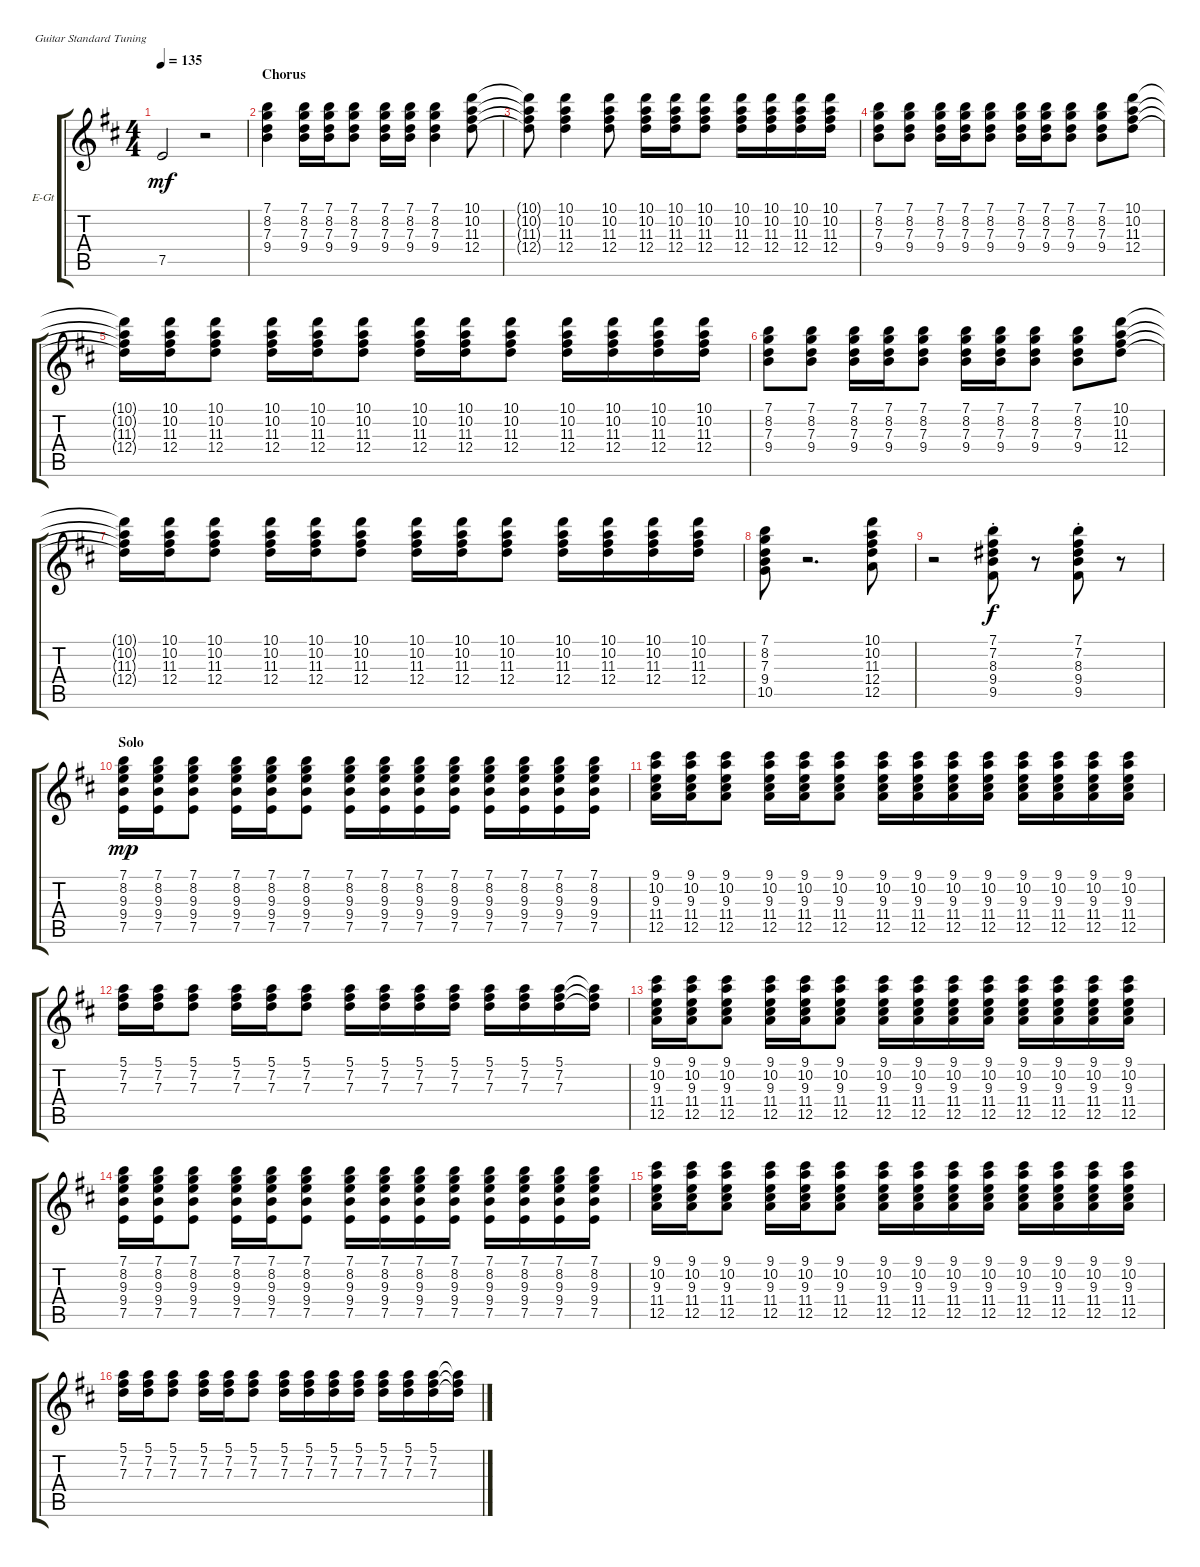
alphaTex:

\defaultSystemsLayout 4
\bracketExtendMode groupsimilarinstruments
\firstSystemTrackNameOrientation horizontal
\otherSystemsTrackNameOrientation horizontal
\track ("Guitar 2" "E-Gt") {instrument electricguitarclean}
\staff {score tabs}
\tuning (E4 B3 G3 D3 A2 E2)
\ts (4 4)
\tempo 135
\clef g2
\ks bminor
7.5{t}.2{dy mf} r.2 |
\section ("" "Chorus")
(9.4 7.3 8.2 7.1).4 (9.4 7.3 8.2 7.1).16 (9.4 7.3 8.2 7.1).16 (9.4 7.3 8.2 7.1).8 (9.4 7.3 8.2 7.1).16 (9.4 7.3 8.2 7.1).16 (9.4 7.3 8.2 7.1).4 (10.1 10.2 11.3 12.4).8 |
(10.1{t} 10.2{t} 11.3{t} 12.4{t}).8 (10.1 10.2 11.3 12.4).4 (10.1 10.2 11.3 12.4).8 (10.1 10.2 11.3 12.4).16 (10.1 10.2 11.3 12.4).16 (10.1 10.2 11.3 12.4).8 (10.1 10.2 11.3 12.4).16 (10.1 10.2 11.3 12.4).16 (10.1 10.2 11.3 12.4).16 (10.1 10.2 11.3 12.4).16 |
(9.4 7.3 8.2 7.1).8 (9.4 7.3 8.2 7.1).8 (9.4 7.3 8.2 7.1).16 (9.4 7.3 8.2 7.1).16 (9.4 7.3 8.2 7.1).8 (9.4 7.3 8.2 7.1).16 (9.4 7.3 8.2 7.1).16 (9.4 7.3 8.2 7.1).8 (9.4 7.3 8.2 7.1).8 (10.1 10.2 11.3 12.4).8 |
(10.1{t} 10.2{t} 11.3{t} 12.4{t}).16 (10.1 10.2 11.3 12.4).16 (10.1 10.2 11.3 12.4).8 (10.1 10.2 11.3 12.4).16 (10.1 10.2 11.3 12.4).16 (10.1 10.2 11.3 12.4).8 (10.1 10.2 11.3 12.4).16 (10.1 10.2 11.3 12.4).16 (10.1 10.2 11.3 12.4).8 (10.1 10.2 11.3 12.4).16 (10.1 10.2 11.3 12.4).16 (10.1 10.2 11.3 12.4).16 (10.1 10.2 11.3 12.4).16 |
(9.4 7.3 8.2 7.1).8 (9.4 7.3 8.2 7.1).8 (9.4 7.3 8.2 7.1).16 (9.4 7.3 8.2 7.1).16 (9.4 7.3 8.2 7.1).8 (9.4 7.3 8.2 7.1).16 (9.4 7.3 8.2 7.1).16 (9.4 7.3 8.2 7.1).8 (9.4 7.3 8.2 7.1).8 (10.1 10.2 11.3 12.4).8 |
(10.1{t} 10.2{t} 11.3{t} 12.4{t}).16 (10.1 10.2 11.3 12.4).16 (10.1 10.2 11.3 12.4).8 (10.1 10.2 11.3 12.4).16 (10.1 10.2 11.3 12.4).16 (10.1 10.2 11.3 12.4).8 (10.1 10.2 11.3 12.4).16 (10.1 10.2 11.3 12.4).16 (10.1 10.2 11.3 12.4).8 (10.1 10.2 11.3 12.4).16 (10.1 10.2 11.3 12.4).16 (10.1 10.2 11.3 12.4).16 (10.1 10.2 11.3 12.4).16 |
(10.5 9.4 7.3 8.2 7.1).8 r.2{d} (10.1 10.2 11.3 12.4 12.5).8 |
r.2 (7.1 7.2 8.3 9.4{st} 9.5).8{dy f} r.8 (9.4 8.3 7.2 7.1{st} 9.5).8 r.8 |
\section ("" "Solo")
(7.1 8.2 9.3 9.4 7.5).16{dy mp} (7.1 8.2 9.3 9.4 7.5).16 (7.1 8.2 9.3 9.4 7.5).8 (7.1 8.2 9.3 9.4 7.5).16 (7.1 8.2 9.3 9.4 7.5).16 (7.1 8.2 9.3 9.4 7.5).8 (7.1 8.2 9.3 9.4 7.5).16 (7.1 8.2 9.3 9.4 7.5).16 (7.1 8.2 9.3 9.4 7.5).16 (7.1 8.2 9.3 9.4 7.5).16 (7.1 8.2 9.3 9.4 7.5).16 (7.1 8.2 9.3 9.4 7.5).16 (7.1 8.2 9.3 9.4 7.5).16 (7.1 8.2 9.3 9.4 7.5).16 |
(9.1 10.2 9.3 11.4 12.5).16 (9.1 10.2 9.3 11.4 12.5).16 (9.1 10.2 9.3 11.4 12.5).8 (9.1 10.2 9.3 11.4 12.5).16 (9.1 10.2 9.3 11.4 12.5).16 (9.1 10.2 9.3 11.4 12.5).8 (9.1 10.2 9.3 11.4 12.5).16 (9.1 10.2 9.3 11.4 12.5).16 (9.1 10.2 9.3 11.4 12.5).16 (9.1 10.2 9.3 11.4 12.5).16 (9.1 10.2 9.3 11.4 12.5).16 (9.1 10.2 9.3 11.4 12.5).16 (9.1 10.2 9.3 11.4 12.5).16 (9.1 10.2 9.3 11.4 12.5).16 |
(5.1 7.2 7.3).16 (5.1 7.2 7.3).16 (5.1 7.2 7.3).8 (5.1 7.2 7.3).16 (5.1 7.2 7.3).16 (5.1 7.2 7.3).8 (5.1 7.2 7.3).16 (5.1 7.2 7.3).16 (5.1 7.2 7.3).16 (5.1 7.2 7.3).16 (5.1 7.2 7.3).16 (5.1 7.2 7.3).16 (5.1 7.2 7.3).16 (5.1{t} 7.2{t} 7.3{t}).16 |
(9.1 10.2 9.3 11.4 12.5).16 (9.1 10.2 9.3 11.4 12.5).16 (9.1 10.2 9.3 11.4 12.5).8 (9.1 10.2 9.3 11.4 12.5).16 (9.1 10.2 9.3 11.4 12.5).16 (9.1 10.2 9.3 11.4 12.5).8 (9.1 10.2 9.3 11.4 12.5).16 (9.1 10.2 9.3 11.4 12.5).16 (9.1 10.2 9.3 11.4 12.5).16 (9.1 10.2 9.3 11.4 12.5).16 (9.1 10.2 9.3 11.4 12.5).16 (9.1 10.2 9.3 11.4 12.5).16 (9.1 10.2 9.3 11.4 12.5).16 (9.1 10.2 9.3 11.4 12.5).16 |
(7.1 8.2 9.3 9.4 7.5).16 (7.1 8.2 9.3 9.4 7.5).16 (7.1 8.2 9.3 9.4 7.5).8 (7.1 8.2 9.3 9.4 7.5).16 (7.1 8.2 9.3 9.4 7.5).16 (7.1 8.2 9.3 9.4 7.5).8 (7.1 8.2 9.3 9.4 7.5).16 (7.1 8.2 9.3 9.4 7.5).16 (7.1 8.2 9.3 9.4 7.5).16 (7.1 8.2 9.3 9.4 7.5).16 (7.1 8.2 9.3 9.4 7.5).16 (7.1 8.2 9.3 9.4 7.5).16 (7.1 8.2 9.3 9.4 7.5).16 (7.1 8.2 9.3 9.4 7.5).16 |
(9.1 10.2 9.3 11.4 12.5).16 (9.1 10.2 9.3 11.4 12.5).16 (9.1 10.2 9.3 11.4 12.5).8 (9.1 10.2 9.3 11.4 12.5).16 (9.1 10.2 9.3 11.4 12.5).16 (9.1 10.2 9.3 11.4 12.5).8 (9.1 10.2 9.3 11.4 12.5).16 (9.1 10.2 9.3 11.4 12.5).16 (9.1 10.2 9.3 11.4 12.5).16 (9.1 10.2 9.3 11.4 12.5).16 (9.1 10.2 9.3 11.4 12.5).16 (9.1 10.2 9.3 11.4 12.5).16 (9.1 10.2 9.3 11.4 12.5).16 (9.1 10.2 9.3 11.4 12.5).16 |
(5.1 7.2 7.3).16 (5.1 7.2 7.3).16 (5.1 7.2 7.3).8 (5.1 7.2 7.3).16 (5.1 7.2 7.3).16 (5.1 7.2 7.3).8 (5.1 7.2 7.3).16 (5.1 7.2 7.3).16 (5.1 7.2 7.3).16 (5.1 7.2 7.3).16 (5.1 7.2 7.3).16 (5.1 7.2 7.3).16 (5.1 7.2 7.3).16 (5.1{t} 7.2{t} 7.3{t}).16
